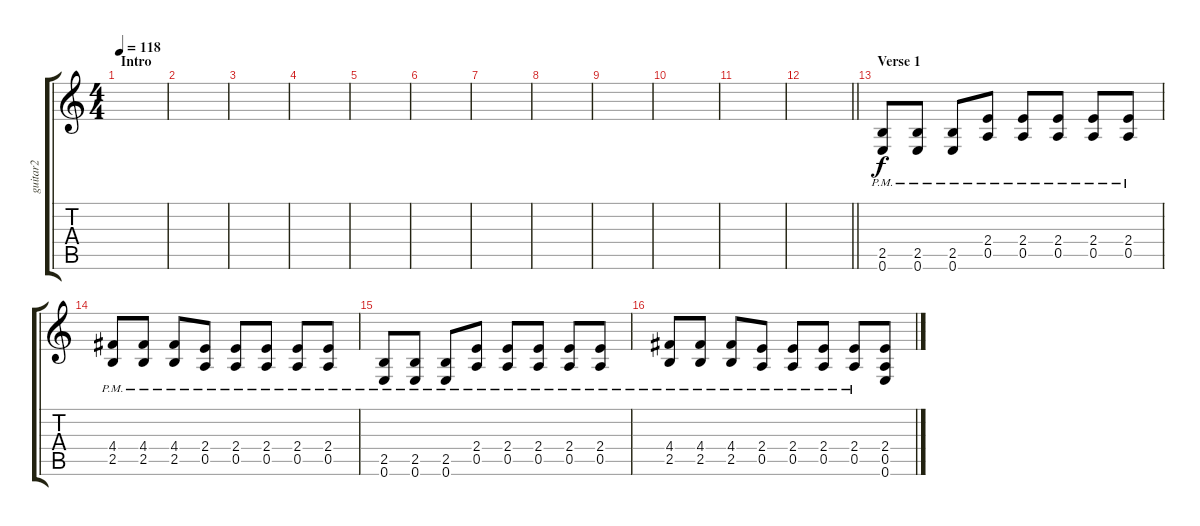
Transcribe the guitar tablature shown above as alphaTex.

\track ("guitar2" "guitar2") {instrument distortionguitar}
\staff {score tabs}
\tuning (E4 B3 G3 D3 A2 E2) {hide}
\ts (4 4)
\section ("" "Intro")
\tempo 118
\clef g2
\ks c
|
|
|
|
|
|
|
|
|
|
|
\barLineRight lightlight
|
\section ("" "Verse 1")
(2.5{pm} 0.6{pm}).8{instrument electricguitarmuted} (2.5{pm} 0.6{pm}).8 (2.5{pm} 0.6{pm}).8 (2.4{pm} 0.5{pm}).8 (2.4{pm} 0.5{pm}).8 (2.4{pm} 0.5{pm}).8 (2.4{pm} 0.5{pm}).8 (2.4{pm} 0.5{pm}).8 |
(4.4{pm} 2.5{pm}).8 (4.4{pm} 2.5{pm}).8 (4.4{pm} 2.5{pm}).8 (2.4{pm} 0.5{pm}).8 (2.4{pm} 0.5{pm}).8 (2.4{pm} 0.5{pm}).8 (2.4{pm} 0.5{pm}).8 (2.4{pm} 0.5{pm}).8 |
(2.5{pm} 0.6{pm}).8 (2.5{pm} 0.6{pm}).8 (2.5{pm} 0.6{pm}).8 (2.4{pm} 0.5{pm}).8 (2.4{pm} 0.5{pm}).8 (2.4{pm} 0.5{pm}).8 (2.4{pm} 0.5{pm}).8 (2.4{pm} 0.5{pm}).8 |
(4.4{pm} 2.5{pm}).8 (4.4{pm} 2.5{pm}).8 (4.4{pm} 2.5{pm}).8 (2.4{pm} 0.5{pm}).8 (2.4{pm} 0.5{pm}).8 (2.4{pm} 0.5{pm}).8 (2.4{pm} 0.5{pm}).8 (2.4 0.5 0.6).8
